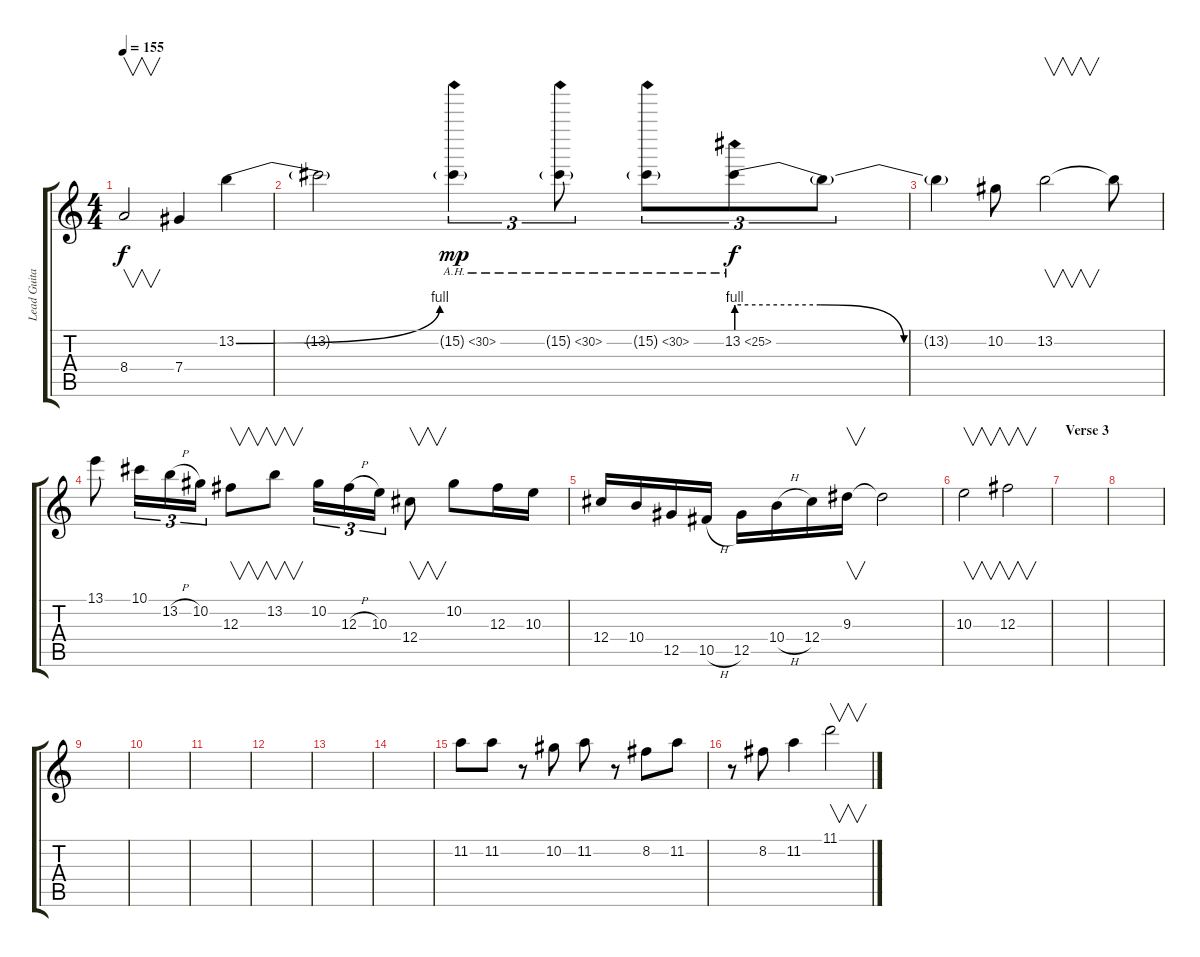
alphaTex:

\track ("Lead Guitar" "Lead Guita") {instrument overdrivenguitar}
\staff {score tabs}
\tuning (Eb4 Bb3 Gb3 Db3 Ab2 Eb2) {hide}
\ts (4 4)
\tempo 155
\clef g2
\ks c
8.4.2{v dy f} 7.4.4 13.2{be (bend 0 0 60 4)}.4 |
13.2{t}.2 15.2{ah 15 g}.4{tu (3 2) dy mp} 15.2{ah 15 g}.8{tu (3 2)} 15.2{ah 15 g}.8{tu (3 2)} 13.2{be (custom 0 4 20 4 40 0 60 0) ah 12}.8{tu (3 2) dy f} 13.2{t}.8{tu (3 2)} |
13.2{t}.4 10.2.8 13.2.2{v} 13.2{t}.8 |
13.1.8 10.1.16{tu (3 2)} 13.2{h}.16{tu (3 2)} 10.2.16{tu (3 2)} 12.3.8{v} 13.2.8{v} 10.2.16{tu (3 2)} 12.3{h}.16{tu (3 2)} 10.3.16{tu (3 2)} 12.4.8{v} 10.2.8 12.3.16 10.3.16 |
12.4.16 10.4.16 12.5.16 10.5{h}.16 12.5.16 10.4{h}.16 12.4.16 9.3.16{v} 9.3{t}.2 |
10.3.2{v} 12.3.2{v} |
\section ("" "Verse 3")
|
|
|
|
|
|
|
|
11.2.8 11.2.8 r.8 10.2.8 11.2.8 r.8 8.2.8 11.2.8 |
r.8 8.2.8 11.2.4 11.1.2{v}
